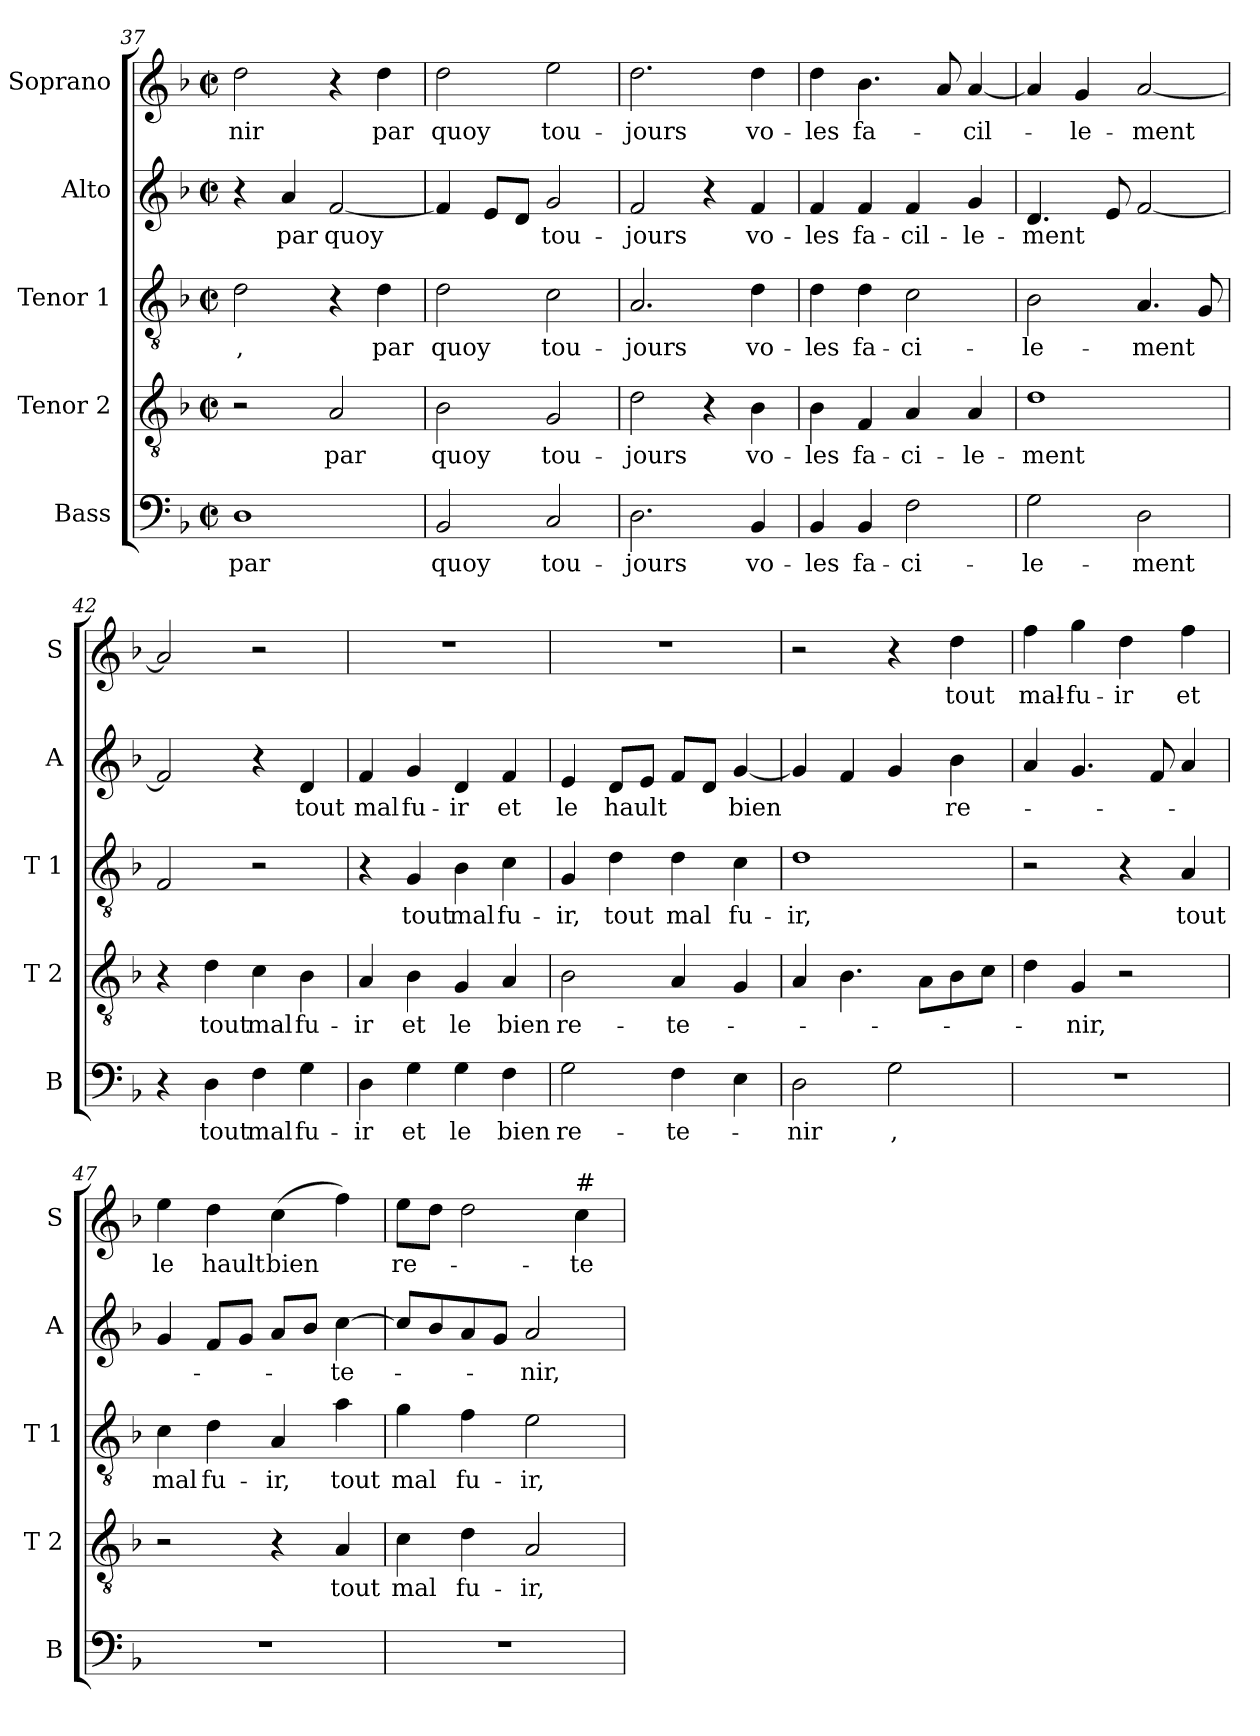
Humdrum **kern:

**kern	**text	**kern	**text	**kern	**text	**kern	**text	**kern	**text
*part5	*part5	*part4	*part4	*part3	*part3	*part2	*part2	*part1	*part1
*staff5	*staff5	*staff4	*staff4	*staff3	*staff3	*staff2	*staff2	*staff1	*staff1
*I"Bass	*	*I"Tenor 2	*	*I"Tenor 1	*	*I"Alto	*	*I"Soprano	*
*I'B	*	*I'T 2	*	*I'T 1	*	*I'A	*	*I'S	*
*clefF4	*	*clefGv2	*	*clefGv2	*	*clefG2	*	*clefG2	*
*k[b-]	*	*k[b-]	*	*k[b-]	*	*k[b-]	*	*k[b-]	*
*F:	*	*F:	*	*F:	*	*F:	*	*F:	*
*M2/2	*	*M2/2	*	*M2/2	*	*M2/2	*	*M2/2	*
*met(c|)	*	*met(c|)	*	*met(c|)	*	*met(c|)	*	*met(c|)	*
=37	=37	=37	=37	=37	=37	=37	=37	=37	=37
1D	par	2r	.	2d\	-,	4r	.	2dd\	-nir
.	.	.	.	.	.	4a/	par	.	.
.	.	2A/	par	4r	.	[2f/	quoy	4r	.
.	.	.	.	4d\	par	.	.	4dd\	par
=38	=38	=38	=38	=38	=38	=38	=38	=38	=38
2BB-/	quoy	2B-\	quoy	2d\	quoy	4f/]	.	2dd\	quoy
.	.	.	.	.	.	8e/L	.	.	.
.	.	.	.	.	.	8d/J	.	.	.
2C/	tou-	2G/	tou-	2c\	tou-	2g/	tou-	2ee\	tou-
=39	=39	=39	=39	=39	=39	=39	=39	=39	=39
2.D\	-jours	2d\	-jours	2.A/	-jours	2f/	-jours	2.dd\	-jours
.	.	4r	.	.	.	4r	.	.	.
4BB-/	vo-	4B-\	vo-	4d\	vo-	4f/	vo-	4dd\	vo-
=40	=40	=40	=40	=40	=40	=40	=40	=40	=40
4BB-/	-les	4B-\	-les	4d\	-les	4f/	-les	4dd\	-les
4BB-/	fa-	4F/	fa-	4d\	fa-	4f/	fa-	4.b-\	fa-
2F\	-ci-	4A/	-ci-	2c\	-ci-	4f/	-cil-	.	.
.	.	.	.	.	.	.	.	8a/	.
.	.	4A/	-le-	.	.	4g/	-le-	[4a/	-cil-
=41	=41	=41	=41	=41	=41	=41	=41	=41	=41
2G\	-le-	1d	-ment	2B-\	-le-	4.d/	-ment	4a/]	.
.	.	.	.	.	.	.	.	4g/	-le-
.	.	.	.	.	.	8e/	.	.	.
2D\	-ment	.	.	4.A/	-ment	[2f/	.	[2a/	-ment
.	.	.	.	8G/	.	.	.	.	.
!!LO:PB:g=z
=42	=42	=42	=42	=42	=42	=42	=42	=42	=42
4r	.	4r	.	2F/	.	2f/]	.	2a/]	.
4D\	tout	4d\	tout	.	.	.	.	.	.
4F\	mal	4c\	mal	2r	.	4r	.	2r	.
4G\	fu-	4B-\	fu-	.	.	4d/	tout	.	.
=43	=43	=43	=43	=43	=43	=43	=43	=43	=43
4D\	-ir	4A/	-ir	4r	.	4f/	mal	1r	.
4G\	et	4B-\	et	4G/	tout	4g/	fu-	.	.
4G\	le	4G/	le	4B-\	mal	4d/	-ir	.	.
4F\	bien	4A/	bien	4c\	fu-	4f/	et	.	.
=44	=44	=44	=44	=44	=44	=44	=44	=44	=44
2G\	re-	2B-\	re-	4G/	-ir,	4e/	le	1r	.
.	.	.	.	4d\	tout	8d/L	hault	.	.
.	.	.	.	.	.	8e/J	.	.	.
4F\	-te-	4A/	-te-	4d\	mal	8f/L	.	.	.
.	.	.	.	.	.	8d/J	.	.	.
4E\	.	4G/	.	4c\	fu-	[4g/	bien	.	.
=45	=45	=45	=45	=45	=45	=45	=45	=45	=45
2D\	-nir	4A/	.	1d	-ir,	4g/]	.	2r	.
.	.	4.B-\	.	.	.	4f/	.	.	.
2G\	,	.	.	.	.	4g/	.	4r	.
.	.	8A\L	.	.	.	.	.	.	.
.	.	8B-\	.	.	.	4b-\	re-	4dd\	tout
.	.	8c\J	.	.	.	.	.	.	.
=46	=46	=46	=46	=46	=46	=46	=46	=46	=46
1r	.	4d\	.	2r	.	4a/	.	4ff\	mal-
.	.	4G/	-nir,	.	.	4.g/	.	4gg\	-fu-
.	.	2r	.	4r	.	.	.	4dd\	-ir
.	.	.	.	.	.	8f/	.	.	.
.	.	.	.	4A/	tout	4a/	.	4ff\	et
=47	=47	=47	=47	=47	=47	=47	=47	=47	=47
1r	.	2r	.	4c\	mal	4g/	.	4ee\	le
.	.	.	.	4d\	fu-	8f/L	.	4dd\	hault
.	.	.	.	.	.	8g/J	.	.	.
.	.	4r	.	4A/	-ir,	8a/L	.	(4cc\	bien
.	.	.	.	.	.	8b-/J	.	.	.
.	.	4A/	tout	4a\	tout	[4cc\	-te-	4ff\)	.
=48	=48	=48	=48	=48	=48	=48	=48	=48	=48
1r	.	4c\	mal	4g\	mal	8cc/L]	.	8ee\L	re-
.	.	.	.	.	.	8b-/	.	8dd\J	.
.	.	4d\	fu-	4f\	fu-	8a/	.	2dd\	.
.	.	.	.	.	.	8g/J	.	.	.
.	.	2A/	-ir,	2e\	-ir,	2a/	-nir,	.	.
!	!	!	!	!	!	!	!	!LO:TX:a:t=#	!
.	.	.	.	.	.	.	.	4cc\	-te-
=	=	=	=	=	=	=	=	=	=
*-	*-	*-	*-	*-	*-	*-	*-	*-	*-
